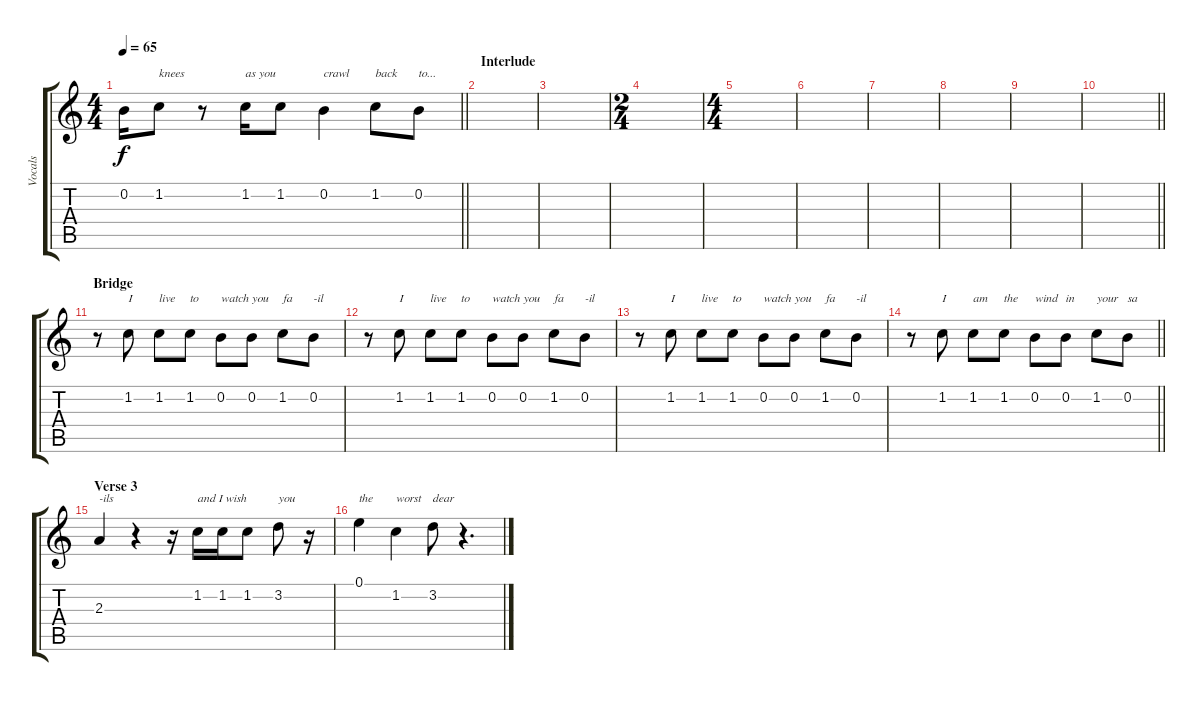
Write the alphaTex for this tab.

\track ("Vocals" "Vocals") {instrument distortionguitar}
\staff {score tabs}
\tuning (E4 B3 G3 D3 A2 E2) {hide}
\ts (4 4)
\tempo 65
\clef g2
\barLineRight lightlight
\ks c
0.2{t}.16{dy f} 1.2.8{txt "knees"} r.8 1.2.16{txt "as you"} 1.2.8 0.2.4{txt "crawl"} 1.2.8{txt "back"} 0.2.8{txt "to..."} |
\section ("" "Interlude")
|
|
\ts (2 4)
|
\ts (4 4)
|
|
|
|
|
\barLineRight lightlight
|
\section ("" "Bridge")
r.8 1.2.8{txt "I"} 1.2.8{txt "live"} 1.2.8{txt "to"} 0.2.8{txt "watch"} 0.2.8{txt "you"} 1.2.8{txt "fa"} 0.2.8{txt "-il"} |
r.8 1.2.8{txt "I"} 1.2.8{txt "live"} 1.2.8{txt "to"} 0.2.8{txt "watch"} 0.2.8{txt "you"} 1.2.8{txt "fa"} 0.2.8{txt "-il"} |
r.8 1.2.8{txt "I"} 1.2.8{txt "live"} 1.2.8{txt "to"} 0.2.8{txt "watch"} 0.2.8{txt "you"} 1.2.8{txt "fa"} 0.2.8{txt "-il"} |
\barLineRight lightlight
r.8 1.2.8{txt "I "} 1.2.8{txt "am"} 1.2.8{txt "the"} 0.2.8{txt "wind"} 0.2.8{txt "in"} 1.2.8{txt "your"} 0.2.8{txt "sa"} |
\section ("" "Verse 3")
2.3.4{txt "-ils"} r.4 r.16 1.2.16{txt "and I wish"} 1.2.16 1.2.8 3.2.8{txt "you"} r.16 |
0.1.4{txt "the"} 1.2.4{txt "worst"} 3.2.8{txt "dear"} r.4{d}
